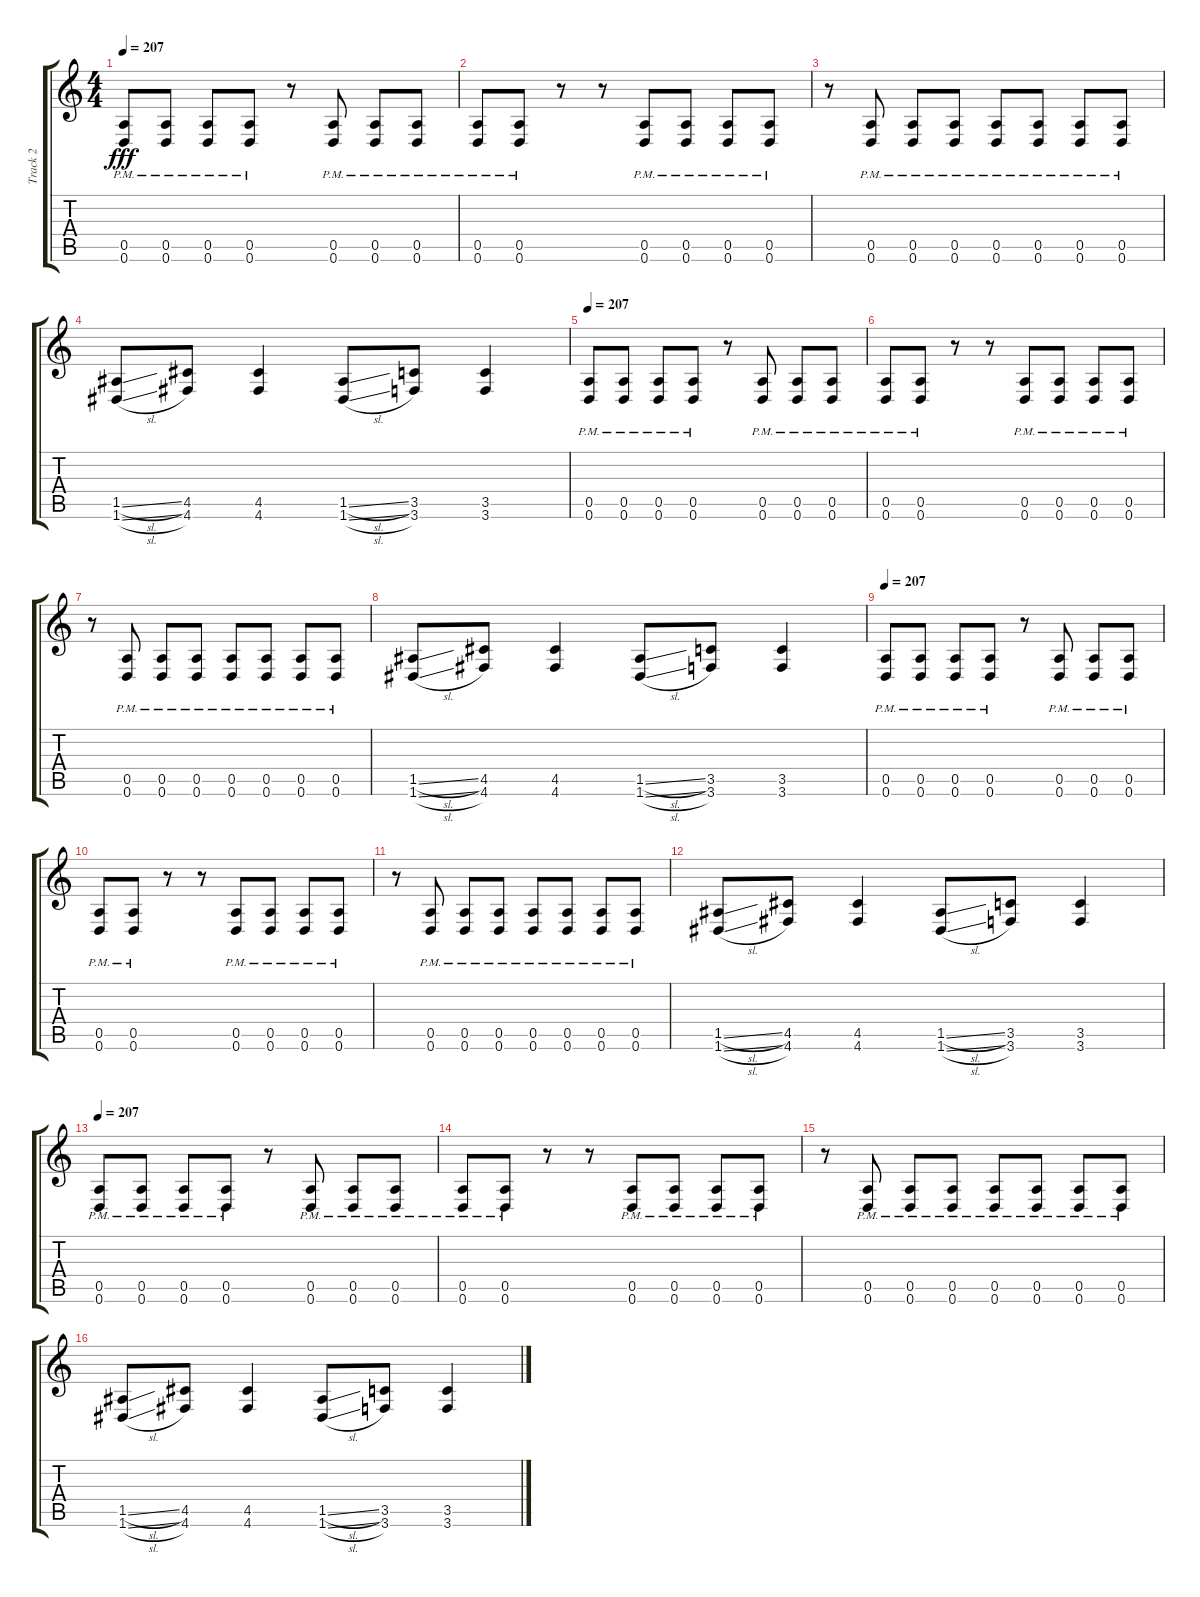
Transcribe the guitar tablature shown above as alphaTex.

\track ("Track 2" "Track 2") {instrument overdrivenguitar}
\staff {score tabs}
\tuning (E4 B3 G3 D3 A2 D2) {hide}
\ts (4 4)
\tempo 207
\clef g2
\ks c
(0.5{pm} 0.6{pm}).8{dy fff} (0.5{pm} 0.6{pm}).8 (0.5{pm} 0.6{pm}).8 (0.5{pm} 0.6{pm}).8 r.8 (0.5{pm} 0.6{pm}).8 (0.5{pm} 0.6{pm}).8 (0.5{pm} 0.6{pm}).8 |
(0.5{pm} 0.6{pm}).8 (0.5{pm} 0.6{pm}).8 r.8 r.8 (0.5{pm} 0.6{pm}).8 (0.5{pm} 0.6{pm}).8 (0.5{pm} 0.6{pm}).8 (0.5{pm} 0.6{pm}).8 |
r.8 (0.5{pm} 0.6{pm}).8 (0.5{pm} 0.6{pm}).8 (0.5{pm} 0.6{pm}).8 (0.5{pm} 0.6{pm}).8 (0.5{pm} 0.6{pm}).8 (0.5{pm} 0.6{pm}).8 (0.5{pm} 0.6{pm}).8 |
(1.5{sl} 1.6{sl}).8 (4.5 4.6).8 (4.5 4.6).4 (1.5{sl} 1.6{sl}).8 (3.5 3.6).8 (3.5 3.6).4 |
\tempo 207
(0.5{pm} 0.6{pm}).8 (0.5{pm} 0.6{pm}).8 (0.5{pm} 0.6{pm}).8 (0.5{pm} 0.6{pm}).8 r.8 (0.5{pm} 0.6{pm}).8 (0.5{pm} 0.6{pm}).8 (0.5{pm} 0.6{pm}).8 |
(0.5{pm} 0.6{pm}).8 (0.5{pm} 0.6{pm}).8 r.8 r.8 (0.5{pm} 0.6{pm}).8 (0.5{pm} 0.6{pm}).8 (0.5{pm} 0.6{pm}).8 (0.5{pm} 0.6{pm}).8 |
r.8 (0.5{pm} 0.6{pm}).8 (0.5{pm} 0.6{pm}).8 (0.5{pm} 0.6{pm}).8 (0.5{pm} 0.6{pm}).8 (0.5{pm} 0.6{pm}).8 (0.5{pm} 0.6{pm}).8 (0.5{pm} 0.6{pm}).8 |
(1.5{sl} 1.6{sl}).8 (4.5 4.6).8 (4.5 4.6).4 (1.5{sl} 1.6{sl}).8 (3.5 3.6).8 (3.5 3.6).4 |
\tempo 207
(0.5{pm} 0.6{pm}).8 (0.5{pm} 0.6{pm}).8 (0.5{pm} 0.6{pm}).8 (0.5{pm} 0.6{pm}).8 r.8 (0.5{pm} 0.6{pm}).8 (0.5{pm} 0.6{pm}).8 (0.5{pm} 0.6{pm}).8 |
(0.5{pm} 0.6{pm}).8 (0.5{pm} 0.6{pm}).8 r.8 r.8 (0.5{pm} 0.6{pm}).8 (0.5{pm} 0.6{pm}).8 (0.5{pm} 0.6{pm}).8 (0.5{pm} 0.6{pm}).8 |
r.8 (0.5{pm} 0.6{pm}).8 (0.5{pm} 0.6{pm}).8 (0.5{pm} 0.6{pm}).8 (0.5{pm} 0.6{pm}).8 (0.5{pm} 0.6{pm}).8 (0.5{pm} 0.6{pm}).8 (0.5{pm} 0.6{pm}).8 |
(1.5{sl} 1.6{sl}).8 (4.5 4.6).8 (4.5 4.6).4 (1.5{sl} 1.6{sl}).8 (3.5 3.6).8 (3.5 3.6).4 |
\tempo 207
(0.5{pm} 0.6{pm}).8 (0.5{pm} 0.6{pm}).8 (0.5{pm} 0.6{pm}).8 (0.5{pm} 0.6{pm}).8 r.8 (0.5{pm} 0.6{pm}).8 (0.5{pm} 0.6{pm}).8 (0.5{pm} 0.6{pm}).8 |
(0.5{pm} 0.6{pm}).8 (0.5{pm} 0.6{pm}).8 r.8 r.8 (0.5{pm} 0.6{pm}).8 (0.5{pm} 0.6{pm}).8 (0.5{pm} 0.6{pm}).8 (0.5{pm} 0.6{pm}).8 |
r.8 (0.5{pm} 0.6{pm}).8 (0.5{pm} 0.6{pm}).8 (0.5{pm} 0.6{pm}).8 (0.5{pm} 0.6{pm}).8 (0.5{pm} 0.6{pm}).8 (0.5{pm} 0.6{pm}).8 (0.5{pm} 0.6{pm}).8 |
(1.5{sl} 1.6{sl}).8 (4.5 4.6).8 (4.5 4.6).4 (1.5{sl} 1.6{sl}).8 (3.5 3.6).8 (3.5 3.6).4
